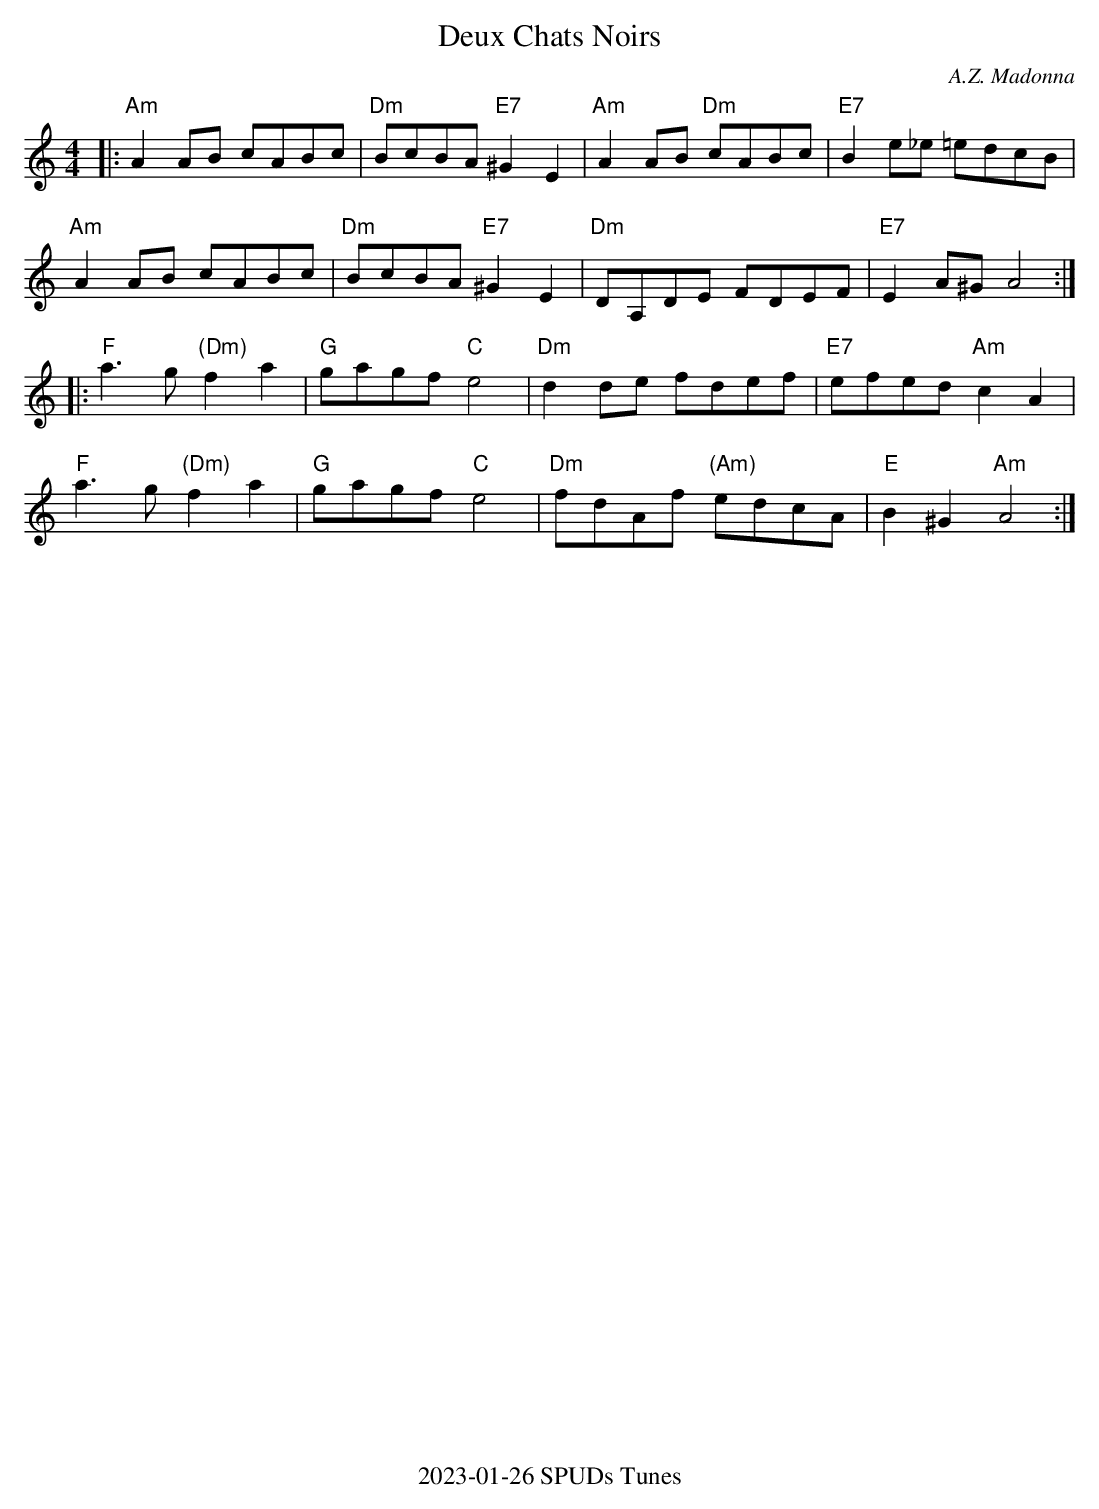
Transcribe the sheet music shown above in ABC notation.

X:1
T:Deux Chats Noirs
C:A.Z. Madonna
M:4/4
L:1/8
K:Am
|:"Am"A2AB cABc|"Dm"BcBA"E7"^G2E2|"Am"A2AB "Dm"cABc|"E7"B2e_e =edcB|
"Am"A2AB cABc|"Dm"BcBA"E7"^G2E2|"Dm"DA,DE FDEF|"E7"E2A^G A4:|
|:"F"a3g "(Dm)"f2a2|"G"gagf "C"e4|"Dm"d2de fdef|"E7"efed "Am"c2A2|
"F"a3g "(Dm)"f2a2|"G"gagf "C"e4|"Dm"fdAf "(Am)"edcA|"E"B2^G2 "Am" A4:|
